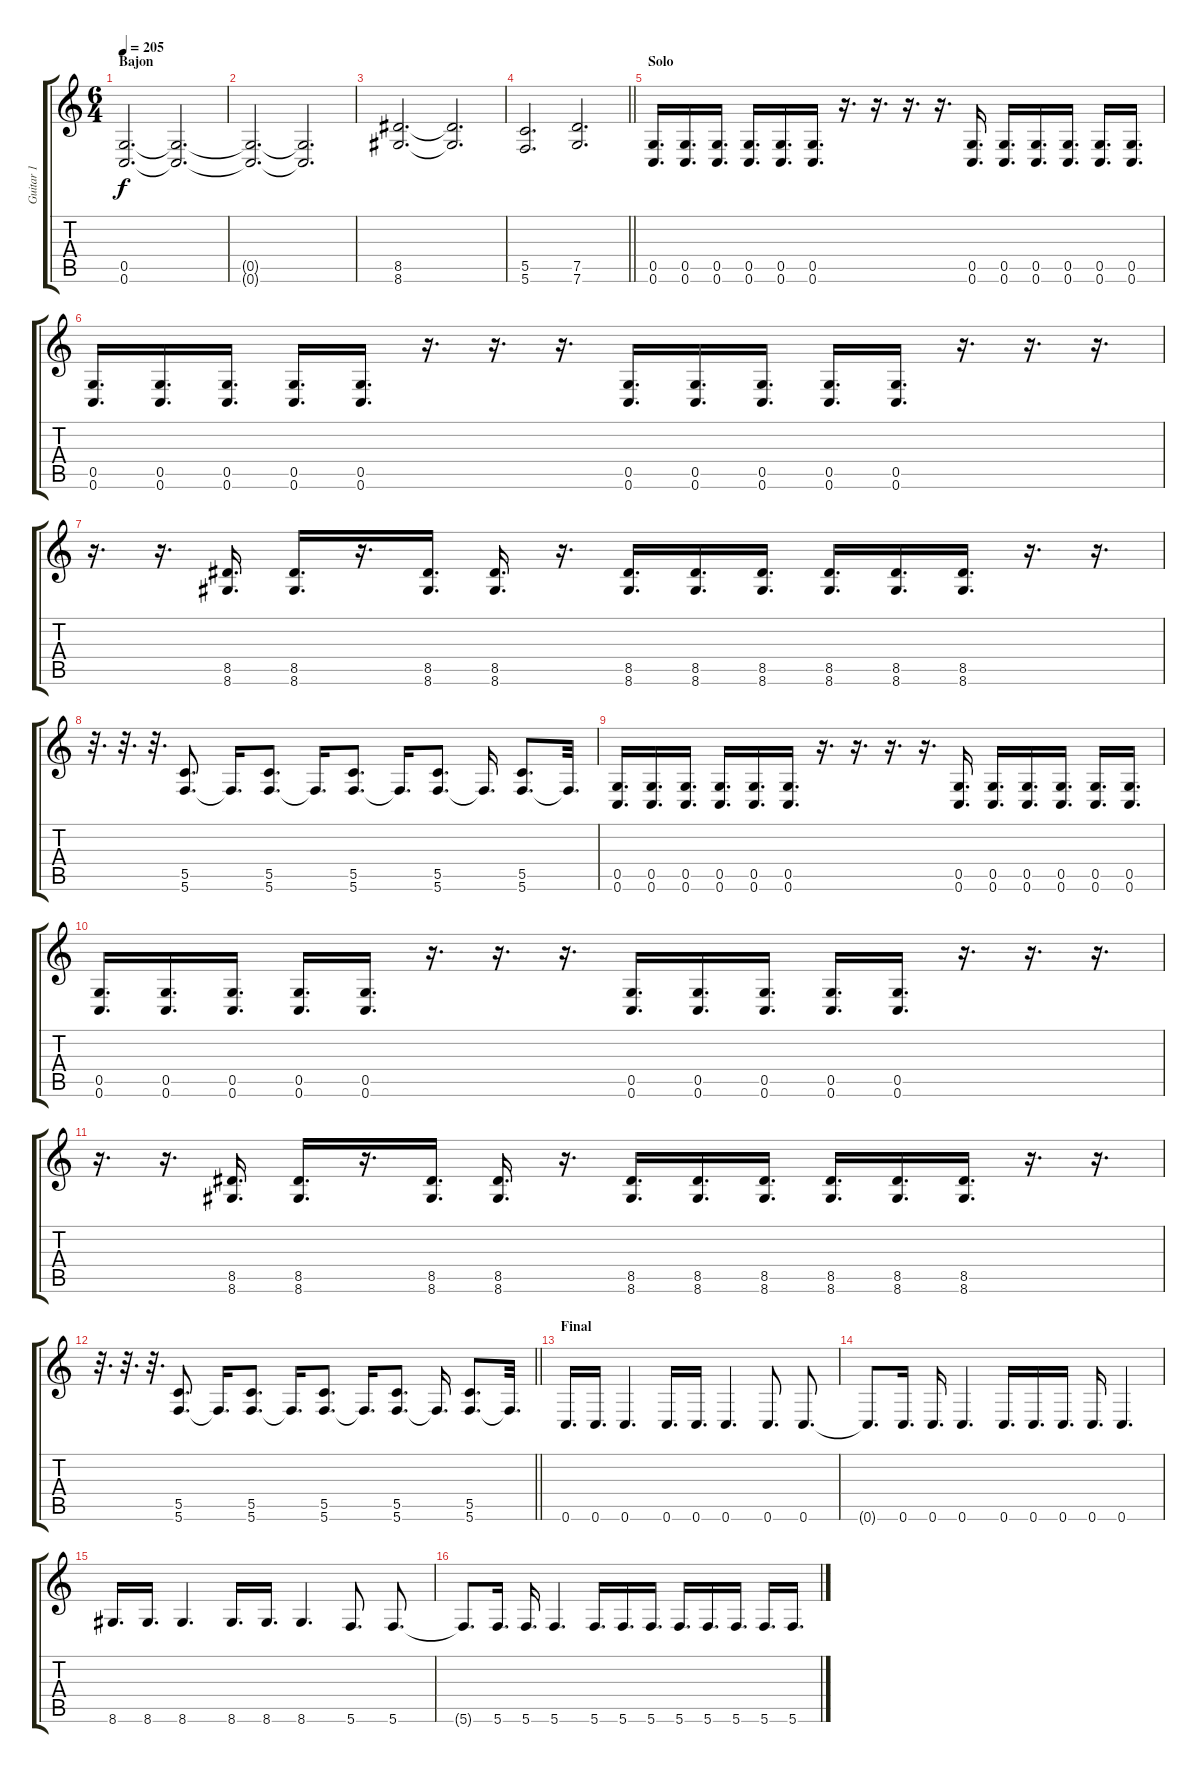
\track ("Guitar 1" "Guitar 1") {instrument overdrivenguitar}
\staff {score tabs}
\tuning (D4 A3 F3 C3 G2 C2) {hide}
\ts (6 4)
\section ("" "Bajon")
\tempo 205
\clef g2
\ks c
(0.5{t} 0.6{t}).2{d dy f} (0.5{t} 0.6{t}).2{d} |
(0.5{t} 0.6{t}).2{d} (0.5{t} 0.6{t}).2{d} |
(8.5 8.6).2{d} (8.5{t} 8.6{t}).2{d} |
\barLineRight lightlight
(5.5 5.6).2{d} (7.5 7.6).2{d} |
\section ("" "Solo")
(0.5 0.6).16{d} (0.5 0.6).16{d} (0.5 0.6).16{d} (0.5 0.6).16{d} (0.5 0.6).16{d} (0.5 0.6).16{d} r.16{d} r.16{d} r.16{d} r.16{d} (0.5 0.6).16{d} (0.5 0.6).16{d} (0.5 0.6).16{d} (0.5 0.6).16{d} (0.5 0.6).16{d} (0.5 0.6).16{d} |
(0.5 0.6).16{d} (0.5 0.6).16{d} (0.5 0.6).16{d} (0.5 0.6).16{d} (0.5 0.6).16{d} r.16{d} r.16{d} r.16{d} (0.5 0.6).16{d} (0.5 0.6).16{d} (0.5 0.6).16{d} (0.5 0.6).16{d} (0.5 0.6).16{d} r.16{d} r.16{d} r.16{d} |
r.16{d} r.16{d} (8.5 8.6).16{d} (8.5 8.6).16{d} r.16{d} (8.5 8.6).16{d} (8.5 8.6).16{d} r.16{d} (8.5 8.6).16{d} (8.5 8.6).16{d} (8.5 8.6).16{d} (8.5 8.6).16{d} (8.5 8.6).16{d} (8.5 8.6).16{d} r.16{d} r.16{d} |
r.32{d} r.32{d} r.32{d} (5.5 5.6).8{d} 5.6{t}.16{d} (5.5 5.6).8{d} 5.6{t}.16{d} (5.5 5.6).8{d} 5.6{t}.16{d} (5.5 5.6).8{d} 5.6{t}.16{d} (5.5 5.6).8{d} 5.6{t}.32{d} |
(0.5 0.6).16{d} (0.5 0.6).16{d} (0.5 0.6).16{d} (0.5 0.6).16{d} (0.5 0.6).16{d} (0.5 0.6).16{d} r.16{d} r.16{d} r.16{d} r.16{d} (0.5 0.6).16{d} (0.5 0.6).16{d} (0.5 0.6).16{d} (0.5 0.6).16{d} (0.5 0.6).16{d} (0.5 0.6).16{d} |
(0.5 0.6).16{d} (0.5 0.6).16{d} (0.5 0.6).16{d} (0.5 0.6).16{d} (0.5 0.6).16{d} r.16{d} r.16{d} r.16{d} (0.5 0.6).16{d} (0.5 0.6).16{d} (0.5 0.6).16{d} (0.5 0.6).16{d} (0.5 0.6).16{d} r.16{d} r.16{d} r.16{d} |
r.16{d} r.16{d} (8.5 8.6).16{d} (8.5 8.6).16{d} r.16{d} (8.5 8.6).16{d} (8.5 8.6).16{d} r.16{d} (8.5 8.6).16{d} (8.5 8.6).16{d} (8.5 8.6).16{d} (8.5 8.6).16{d} (8.5 8.6).16{d} (8.5 8.6).16{d} r.16{d} r.16{d} |
\barLineRight lightlight
r.32{d} r.32{d} r.32{d} (5.5 5.6).8{d} 5.6{t}.16{d} (5.5 5.6).8{d} 5.6{t}.16{d} (5.5 5.6).8{d} 5.6{t}.16{d} (5.5 5.6).8{d} 5.6{t}.16{d} (5.5 5.6).8{d} 5.6{t}.32{d} |
\section ("" "Final")
0.6.16{d} 0.6.16{d} 0.6.4{d} 0.6.16{d} 0.6.16{d} 0.6.4{d} 0.6.8{d} 0.6.8{d} |
0.6{t}.8{d} 0.6.16{d} 0.6.16{d} 0.6.4{d} 0.6.16{d} 0.6.16{d} 0.6.16{d} 0.6.16{d} 0.6.4{d} |
8.6.16{d} 8.6.16{d} 8.6.4{d} 8.6.16{d} 8.6.16{d} 8.6.4{d} 5.6.8{d} 5.6.8{d} |
5.6{t}.8{d} 5.6.16{d} 5.6.16{d} 5.6.4{d} 5.6.16{d} 5.6.16{d} 5.6.16{d} 5.6.16{d} 5.6.16{d} 5.6.16{d} 5.6.16{d} 5.6.16{d}
